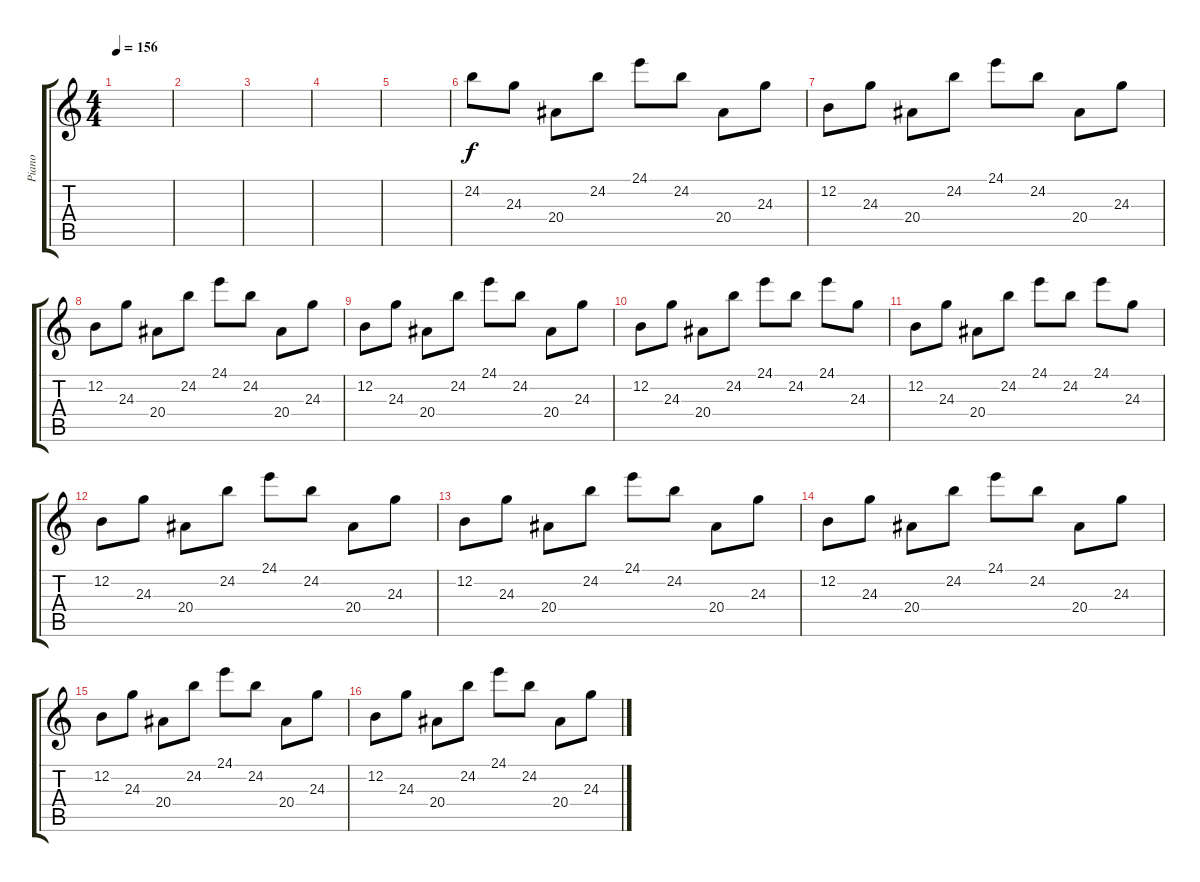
\track ("Piano" "Piano") {instrument acousticgrandpiano}
\staff {score tabs}
\tuning (E4 B3 G3 D3 A2 E2) {hide}
\ts (4 4)
\tempo 156
\clef g2
\ks c
|
|
|
|
|
24.2.8 24.3.8 20.4.8 24.2.8 24.1.8 24.2.8 20.4.8 24.3.8 |
12.2.8 24.3.8 20.4.8 24.2.8 24.1.8 24.2.8 20.4.8 24.3.8 |
12.2.8 24.3.8 20.4.8 24.2.8 24.1.8 24.2.8 20.4.8 24.3.8 |
12.2.8 24.3.8 20.4.8 24.2.8 24.1.8 24.2.8 20.4.8 24.3.8 |
12.2.8 24.3.8 20.4.8 24.2.8 24.1.8 24.2.8 24.1.8 24.3.8 |
12.2.8{volume 8} 24.3.8 20.4.8 24.2.8 24.1.8 24.2.8 24.1.8 24.3.8 |
12.2.8{volume 7} 24.3.8 20.4.8 24.2.8 24.1.8 24.2.8 20.4.8 24.3.8 |
12.2.8{volume 6} 24.3.8 20.4.8 24.2.8 24.1.8 24.2.8 20.4.8 24.3.8 |
12.2.8{volume 5} 24.3.8 20.4.8 24.2.8 24.1.8 24.2.8 20.4.8 24.3.8 |
12.2.8{volume 4} 24.3.8 20.4.8 24.2.8 24.1.8 24.2.8 20.4.8 24.3.8 |
12.2.8{volume 2} 24.3.8 20.4.8 24.2.8 24.1.8 24.2.8 20.4.8 24.3.8
